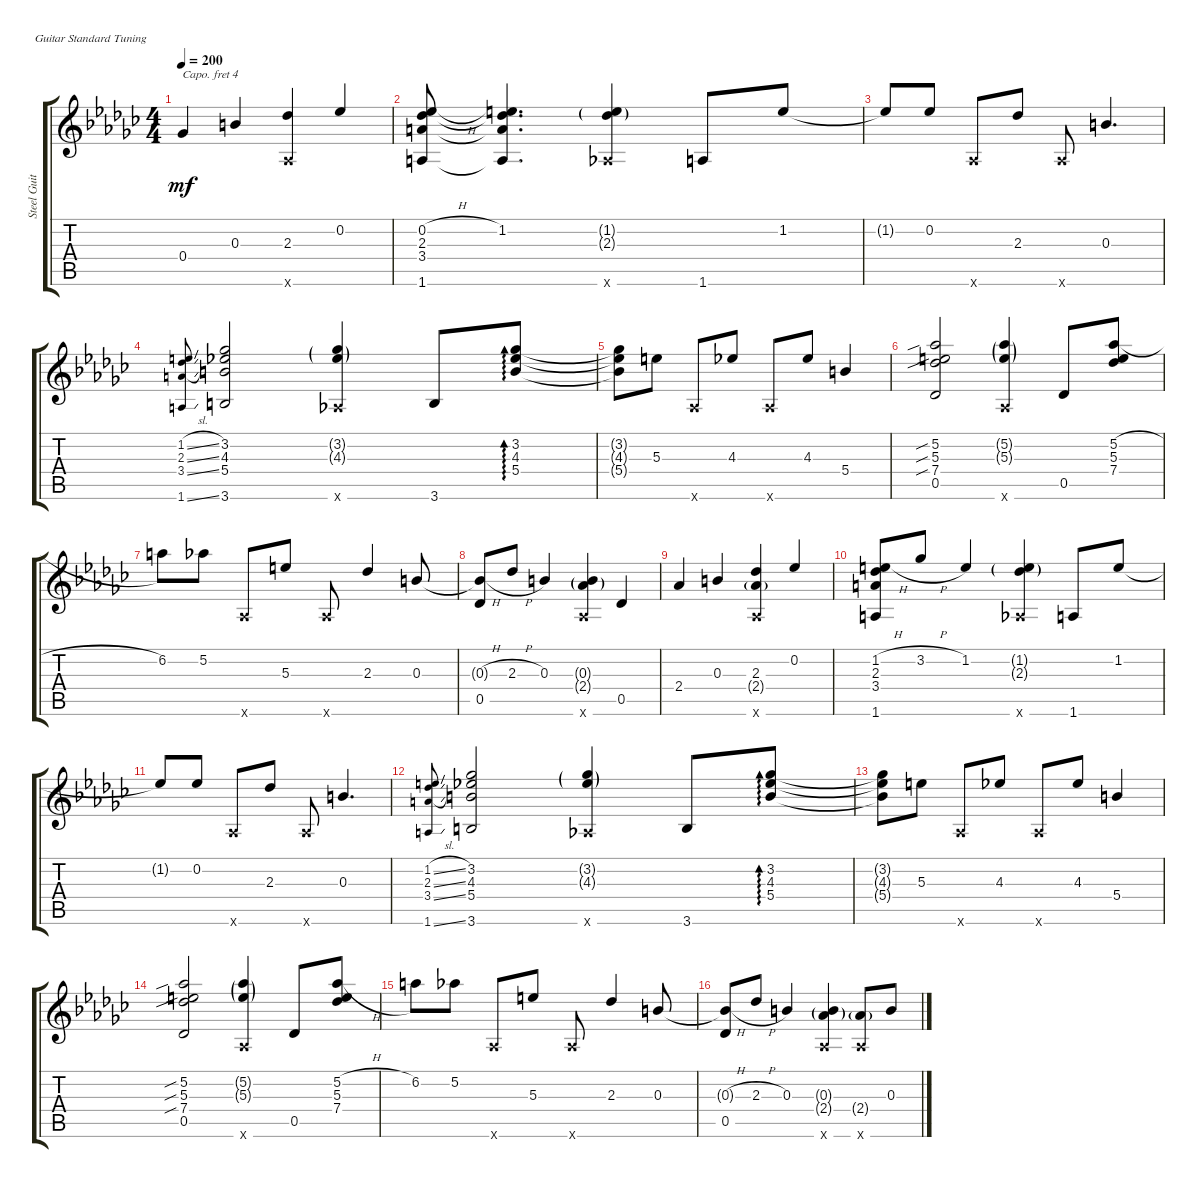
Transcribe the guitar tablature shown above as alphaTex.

\defaultSystemsLayout 4
\bracketExtendMode groupsimilarinstruments
\otherSystemsTrackNameOrientation horizontal
\track ("Steel Guitar" "Steel Guit") {instrument acousticguitarsteel}
\staff {score tabs}
\capo 4
\tuning (E4 B3 G3 D3 A2 E2)
\ts (4 4)
\tempo 200
\clef g2
\ks gb
0.4{acc forcenatural}.4{dy mf beam Up} 0.3{acc forcenatural}.4{beam Up} (2.3{acc forcenatural} 0.6{x acc forcenatural}).4{beam Up} 0.2{acc forcenatural}.4{beam Up} |
(1.6{acc #} 2.3{acc forcenatural} 3.4{acc #} 0.2{h acc forcenatural}).8{beam Up} (1.2{acc #} 2.3{t acc forcenatural} 3.4{t acc #} 1.6{t acc #}).4{d beam Up} (0.6{x acc forcenatural} 1.2{g acc #} 2.3{g acc forcenatural}).4{beam Up} 1.6{acc #}.8{beam Up} 1.2{acc #}.8{beam Up} |
1.2{t acc #}.8{beam Up} 0.2{acc forcenatural}.8{beam Up} 0.6{x acc forcenatural}.8{beam Up} 2.3{acc forcenatural}.8{beam Up} 0.6{x acc forcenatural}.8{beam Up} 0.3{acc forcenatural}.4{d beam Up} |
(1.2{sl acc #} 2.3{sl acc forcenatural} 3.4{sl acc #} 1.6{ss acc #}).8{gr onbeat beam Up} (3.2{acc forcenatural} 4.3{acc forcenatural} 5.4{acc forcenatural} 3.6{acc forcenatural}).2{beam Up} (0.6{x acc forcenatural} 3.2{g acc forcenatural} 4.3{g acc forcenatural}).4{beam Up} 3.6{acc forcenatural}.8{beam Up} (3.2{acc forcenatural} 4.3{acc forcenatural} 5.4{acc forcenatural}).8{ad 0 beam Up} |
(3.2{t acc forcenatural} 4.3{t acc forcenatural} 5.4{t acc forcenatural}).8{beam Down} 5.3{acc #}.8{beam Down} 0.6{x acc forcenatural}.8{beam Up} 4.3{acc forcenatural}.8{beam Up} 0.6{x acc forcenatural}.8{beam Up} 4.3{acc forcenatural}.8{beam Up} 5.4{acc forcenatural}.4{beam Up} |
(0.5{acc forcenatural} 7.4{sib acc forcenatural} 5.3{sib acc #} 5.2{sib acc forcenatural}).2{beam Up} (0.6{x acc forcenatural} 5.2{g acc forcenatural} 5.3{g acc #}).4{beam Up} 0.5{acc forcenatural}.8{beam Up} (7.4{acc forcenatural} 5.3{acc #} 5.2{h acc forcenatural}).8{beam Up} |
6.2{acc #}.8{beam Down} 5.2{acc forcenatural}.8{beam Down} 0.6{x acc forcenatural}.8{beam Up} 5.3{acc #}.8{beam Up} 0.6{x acc forcenatural}.8{beam Up} 2.3{acc forcenatural}.4{beam Up} 0.3{acc forcenatural}.8{beam Up} |
(0.3{h t acc forcenatural} 0.5{acc forcenatural}).8{beam Up} 2.3{h acc forcenatural}.8{beam Up} 0.3{acc forcenatural}.4{beam Up} (0.6{x acc forcenatural} 2.4{g acc forcenatural} 0.3{g acc forcenatural}).4{beam Up} 0.5{acc forcenatural}.4{beam Up} |
2.4{acc forcenatural}.4{beam Up} 0.3{acc forcenatural}.4{beam Up} (0.6{x acc forcenatural} 2.3{acc forcenatural} 2.4{g acc forcenatural}).4{beam Up} 0.2{acc forcenatural}.4{beam Up} |
(1.6{acc #} 2.3{acc forcenatural} 3.4{acc #} 1.2{h acc #}).8{beam Up} 3.2{h acc forcenatural}.8{beam Up} 1.2{acc #}.4{beam Up} (0.6{x acc forcenatural} 1.2{g acc #} 2.3{g acc forcenatural}).4{beam Up} 1.6{acc #}.8{beam Up} 1.2{acc #}.8{beam Up} |
1.2{t acc #}.8{beam Up} 0.2{acc forcenatural}.8{beam Up} 0.6{x acc forcenatural}.8{beam Up} 2.3{acc forcenatural}.8{beam Up} 0.6{x acc forcenatural}.8{beam Up} 0.3{acc forcenatural}.4{d beam Up} |
(1.2{sl acc #} 2.3{sl acc forcenatural} 3.4{sl acc #} 1.6{ss acc #}).8{gr onbeat beam Up} (3.2{acc forcenatural} 4.3{acc forcenatural} 5.4{acc forcenatural} 3.6{acc forcenatural}).2{beam Up} (0.6{x acc forcenatural} 3.2{g acc forcenatural} 4.3{g acc forcenatural}).4{beam Up} 3.6{acc forcenatural}.8{beam Up} (3.2{acc forcenatural} 4.3{acc forcenatural} 5.4{acc forcenatural}).8{ad 0 beam Up} |
(3.2{t acc forcenatural} 4.3{t acc forcenatural} 5.4{t acc forcenatural}).8{beam Down} 5.3{acc #}.8{beam Down} 0.6{x acc forcenatural}.8{beam Up} 4.3{acc forcenatural}.8{beam Up} 0.6{x acc forcenatural}.8{beam Up} 4.3{acc forcenatural}.8{beam Up} 5.4{acc forcenatural}.4{beam Up} |
(0.5{acc forcenatural} 7.4{sib acc forcenatural} 5.3{sib acc #} 5.2{sib acc forcenatural}).2{beam Up} (0.6{x acc forcenatural} 5.2{g acc forcenatural} 5.3{g acc #}).4{beam Up} 0.5{acc forcenatural}.8{beam Up} (7.4{acc forcenatural} 5.3{acc #} 5.2{h acc forcenatural}).8{beam Up} |
6.2{acc #}.8{beam Down} 5.2{acc forcenatural}.8{beam Down} 0.6{x acc forcenatural}.8{beam Up} 5.3{acc #}.8{beam Up} 0.6{x acc forcenatural}.8{beam Up} 2.3{acc forcenatural}.4{beam Up} 0.3{acc forcenatural}.8{beam Up} |
(0.3{h t acc forcenatural} 0.5{acc forcenatural}).8{beam Up} 2.3{h acc forcenatural}.8{beam Up} 0.3{acc forcenatural}.4{beam Up} (0.6{x acc forcenatural} 2.4{g acc forcenatural} 0.3{g acc forcenatural}).4{beam Up} (0.6{x acc forcenatural} 2.4{g acc forcenatural}).8{beam Up} 0.3{acc forcenatural}.8{beam Up}
